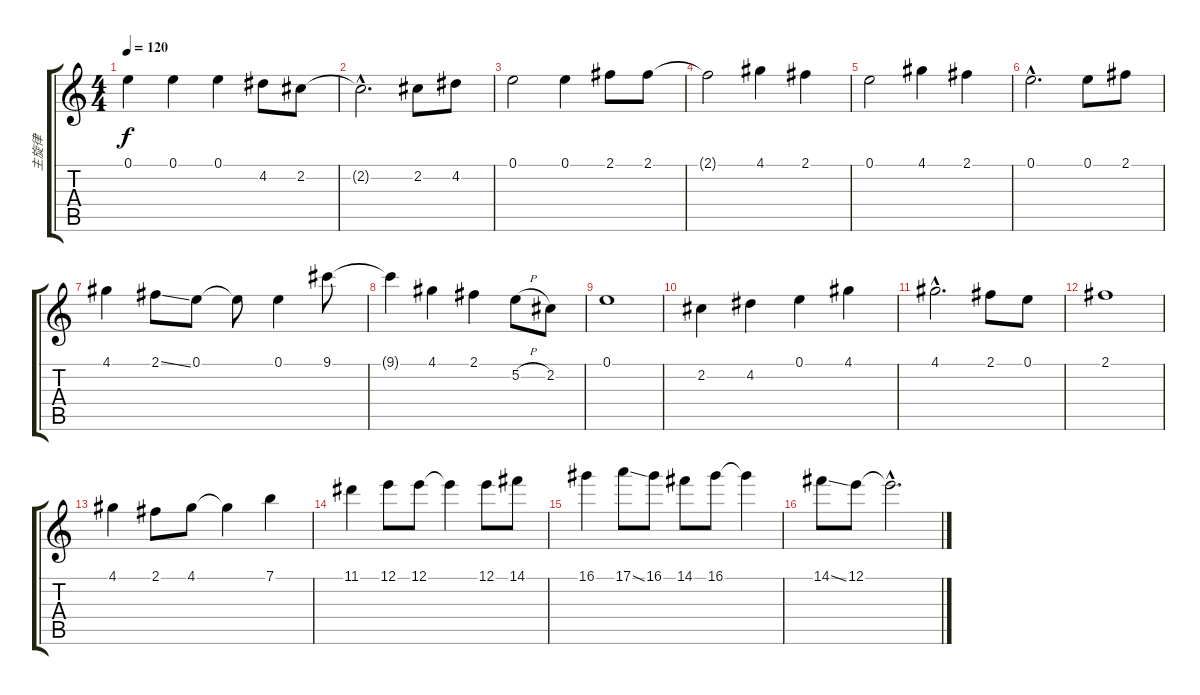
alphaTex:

\track ("主旋律" "主旋律") {instrument overdrivenguitar}
\staff {score tabs}
\tuning (E4 B3 G3 D3 A2 E2) {hide}
\ts (4 4)
\tempo 120
\clef g2
\ks c
0.1.4{dy f} 0.1.4 0.1.4 4.2.8 2.2.8 |
2.2{hac t}.2{d} 2.2.8 4.2.8 |
0.1.2 0.1.4 2.1.8 2.1.8 |
2.1{t}.2 4.1.4 2.1.4 |
0.1.2 4.1.4 2.1.4 |
0.1{hac}.2{d} 0.1.8 2.1.8 |
4.1.4 2.1{ss}.8 0.1.8 0.1{t}.8 0.1.4 9.1.8 |
9.1{t}.4 4.1.4 2.1.4 5.2{h}.8 2.2.8 |
0.1.1 |
2.2.4 4.2.4 0.1.4 4.1.4 |
4.1{hac}.2{d} 2.1.8 0.1.8 |
2.1.1 |
4.1.4 2.1.8 4.1.8 4.1{t}.4 7.1.4 |
11.1.4 12.1.8 12.1.8 12.1{t}.4 12.1.8 14.1.8 |
16.1.4 17.1{ss}.8 16.1.8 14.1.8 16.1.8 16.1{t}.4 |
14.1{ss}.8 12.1.8 12.1{hac t}.2{d}
